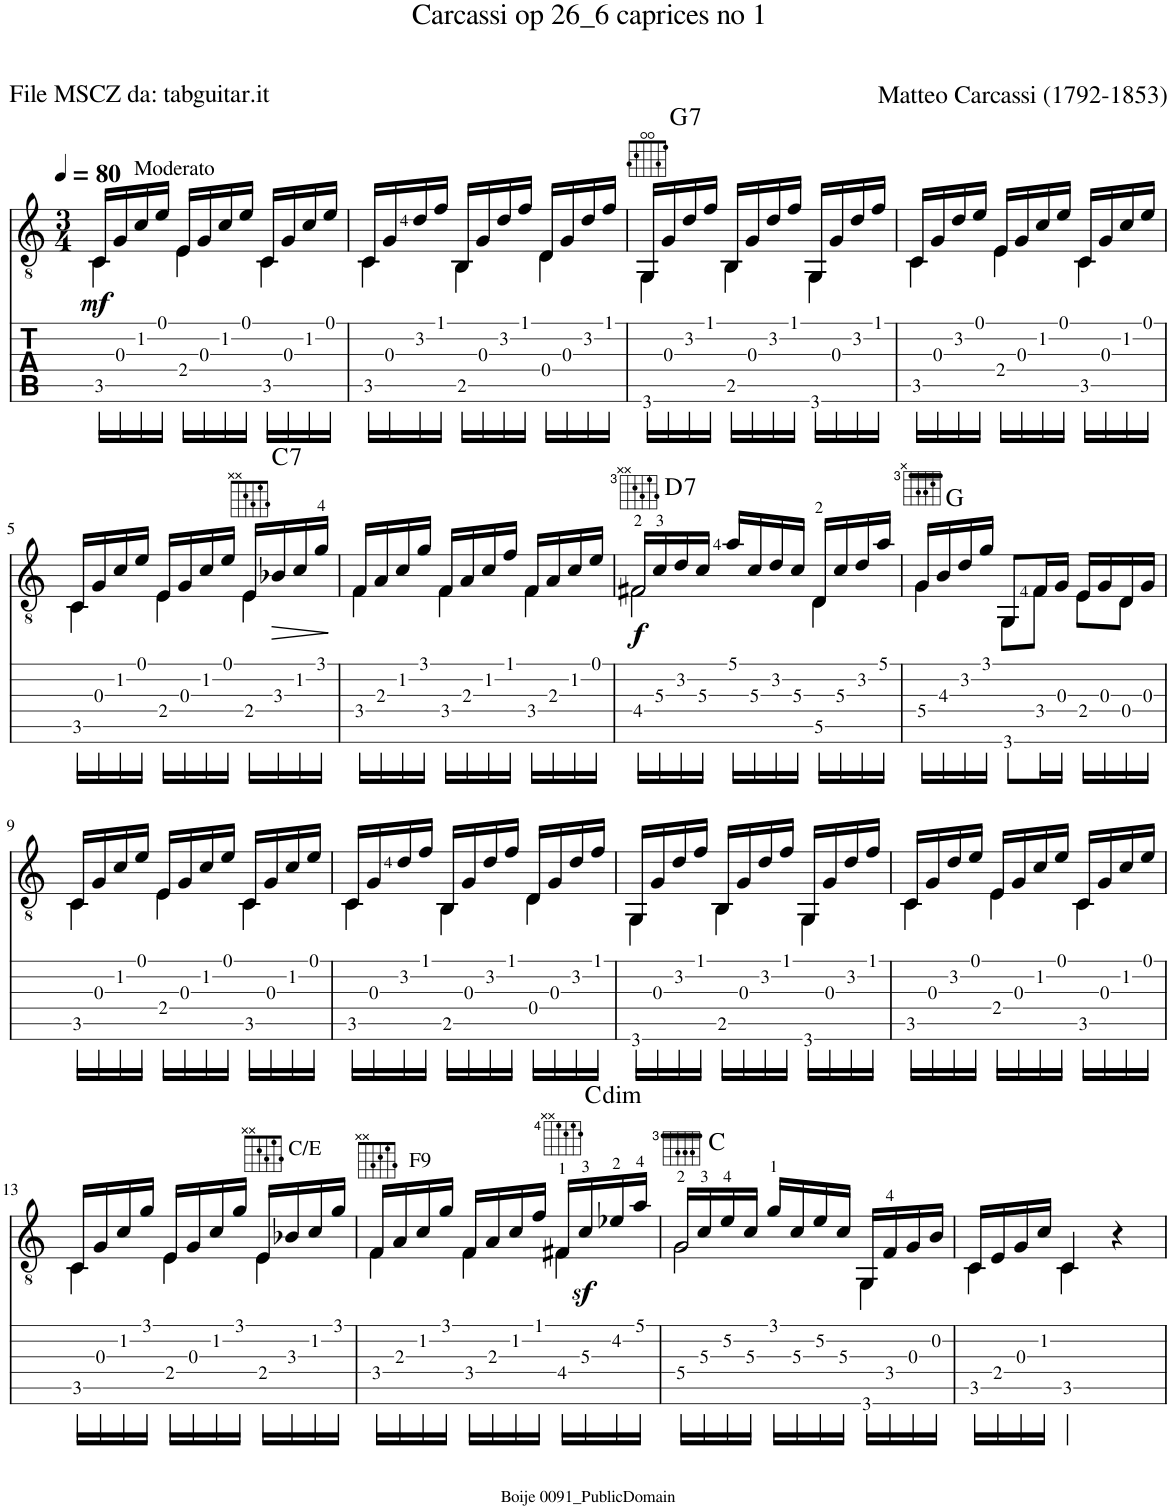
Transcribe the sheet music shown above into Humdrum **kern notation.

**kern	**kern	**dynam	**harte
*part2	*part1	*part1	*part1
*staff2	*staff1	*staff1	*
*I"Chitarra classica (Intavolatura)	*I"Guitar	*	*
*stria6	*	*	*
*	*clefGv2	*	*
*k[]	*k[]	*	*
*M3/4	*M3/4	*	*
*MM80	*MM80	*	*
=1	=1	=1	=1
*	*^	*	*
!	!	!	!LO:DY:b	!
16C\LL	16C/LL	4C\	mf	.
16G\	16G/	.	.	.
!	!LO:TX:a:t=Moderato	!	!	!
16c\	16c/	.	.	.
16e\JJ	16e/JJ	.	.	.
16E\LL	16E/LL	4E\	.	.
16G\	16G/	.	.	.
16c\	16c/	.	.	.
16e\JJ	16e/JJ	.	.	.
16C\LL	16C/LL	4C\	.	.
16G\	16G/	.	.	.
16c\	16c/	.	.	.
16e\JJ	16e/JJ	.	.	.
=2	=2	=2	=2	=2
16C\LL	16C/LL	4C\	.	.
16G\	16G/	.	.	.
16d\	16d/	.	.	.
16f\JJ	16f/JJ	.	.	.
16BB\LL	16BB/LL	4BB\	.	.
16G\	16G/	.	.	.
16d\	16d/	.	.	.
16f\JJ	16f/JJ	.	.	.
16D\LL	16D/LL	4D\	.	.
16G\	16G/	.	.	.
16d\	16d/	.	.	.
16f\JJ	16f/JJ	.	.	.
=3	=3	=3	=3	=3
!	!	!	!	!LO:H:kt=7
16GG\LL	16GG/LL	4GG\	.	G:7
16G\	16G/	.	.	.
16d\	16d/	.	.	.
16f\JJ	16f/JJ	.	.	.
16BB\LL	16BB/LL	4BB\	.	.
16G\	16G/	.	.	.
16d\	16d/	.	.	.
16f\JJ	16f/JJ	.	.	.
16GG\LL	16GG/LL	4GG\	.	.
16G\	16G/	.	.	.
16d\	16d/	.	.	.
16f\JJ	16f/JJ	.	.	.
=4	=4	=4	=4	=4
16C\LL	16C/LL	4C\	.	.
16G\	16G/	.	.	.
16d\	16d/	.	.	.
16e\JJ	16e/JJ	.	.	.
16E\LL	16E/LL	4E\	.	.
16G\	16G/	.	.	.
16c\	16c/	.	.	.
16e\JJ	16e/JJ	.	.	.
16C\LL	16C/LL	4C\	.	.
16G\	16G/	.	.	.
16c\	16c/	.	.	.
16e\JJ	16e/JJ	.	.	.
!!LO:LB:g=z	!!
=5	=5	=5	=5	=5
16C\LL	16C/LL	4C\	.	.
16G\	16G/	.	.	.
16c\	16c/	.	.	.
16e\JJ	16e/JJ	.	.	.
16E\LL	16E/LL	4E\	.	.
16G\	16G/	.	.	.
16c\	16c/	.	.	.
16e\JJ	16e/JJ	.	.	.
!	!	!	!	!LO:H:kt=7
16E\LL	16E/LL	4E\	.	C:7
!	!	!	!LO:HP:b	!
16B-\	16B-X/	.	>	.
16c\	16c/	.	.	.
16g\JJ	16g/JJ	.	.	.
*	*v	*v	*	*
.	.	]	.
=6	=6	=6	=6
*	*^	*	*
16F\LL	16F/LL	4F\	.	.
16A\	16A/	.	.	.
16c\	16c/	.	.	.
16g\JJ	16g/JJ	.	.	.
16F\LL	16F/LL	4F\	.	.
16A\	16A/	.	.	.
16c\	16c/	.	.	.
16f\JJ	16f/JJ	.	.	.
16F\LL	16F/LL	4F\	.	.
16A\	16A/	.	.	.
16c\	16c/	.	.	.
16e\JJ	16e/JJ	.	.	.
=7	=7	=7	=7	=7
!	!LO:N:head=open	!	!LO:DY:b	!LO:H:kt=7
16F#\LL	16F#X/LL	2F#\	f	D:7
16c\	16c/	.	.	.
16d\	16d/	.	.	.
16c\JJ	16c/JJ	.	.	.
16a\LL	16a/LL	.	.	.
16c\	16c/	.	.	.
16d\	16d/	.	.	.
16c\JJ	16c/JJ	.	.	.
16D\LL	16D/LL	4D\	.	.
16c\	16c/	.	.	.
16d\	16d/	.	.	.
16a\JJ	16a/JJ	.	.	.
=8	=8	=8	=8	=8
16G\LL	16G/LL	4G\	.	G:maj
16B\	16B/	.	.	.
16d\	16d/	.	.	.
16g\JJ	16g/JJ	.	.	.
8GG\L	8GG/L	8GG\L	.	.
16F\L	16F/L	8F\J	.	.
16G\JJ	16G/JJ	.	.	.
16E\LL	16E/LL	8E\L	.	.
16G\	16G/	.	.	.
16D\	16D/	8D\J	.	.
16G\JJ	16G/JJ	.	.	.
!!LO:LB:g=z	!!
=9	=9	=9	=9	=9
16C\LL	16C/LL	4C\	.	.
16G\	16G/	.	.	.
16c\	16c/	.	.	.
16e\JJ	16e/JJ	.	.	.
16E\LL	16E/LL	4E\	.	.
16G\	16G/	.	.	.
16c\	16c/	.	.	.
16e\JJ	16e/JJ	.	.	.
16C\LL	16C/LL	4C\	.	.
16G\	16G/	.	.	.
16c\	16c/	.	.	.
16e\JJ	16e/JJ	.	.	.
=10	=10	=10	=10	=10
16C\LL	16C/LL	4C\	.	.
16G\	16G/	.	.	.
16d\	16d/	.	.	.
16f\JJ	16f/JJ	.	.	.
16BB\LL	16BB/LL	4BB\	.	.
16G\	16G/	.	.	.
16d\	16d/	.	.	.
16f\JJ	16f/JJ	.	.	.
16D\LL	16D/LL	4D\	.	.
16G\	16G/	.	.	.
16d\	16d/	.	.	.
16f\JJ	16f/JJ	.	.	.
=11	=11	=11	=11	=11
16GG\LL	16GG/LL	4GG\	.	.
16G\	16G/	.	.	.
16d\	16d/	.	.	.
16f\JJ	16f/JJ	.	.	.
16BB\LL	16BB/LL	4BB\	.	.
16G\	16G/	.	.	.
16d\	16d/	.	.	.
16f\JJ	16f/JJ	.	.	.
16GG\LL	16GG/LL	4GG\	.	.
16G\	16G/	.	.	.
16d\	16d/	.	.	.
16f\JJ	16f/JJ	.	.	.
=12	=12	=12	=12	=12
16C\LL	16C/LL	4C\	.	.
16G\	16G/	.	.	.
16d\	16d/	.	.	.
16e\JJ	16e/JJ	.	.	.
16E\LL	16E/LL	4E\	.	.
16G\	16G/	.	.	.
16c\	16c/	.	.	.
16e\JJ	16e/JJ	.	.	.
16C\LL	16C/LL	4C\	.	.
16G\	16G/	.	.	.
16c\	16c/	.	.	.
16e\JJ	16e/JJ	.	.	.
!!LO:LB:g=z	!!
=13	=13	=13	=13	=13
16C\LL	16C/LL	4C\	.	.
16G\	16G/	.	.	.
16c\	16c/	.	.	.
16g\JJ	16g/JJ	.	.	.
16E\LL	16E/LL	4E\	.	.
16G\	16G/	.	.	.
16c\	16c/	.	.	.
16g\JJ	16g/JJ	.	.	.
16E\LL	16E/LL	4E\	.	.
!	!LO:TX:a:t=C/E	!	!	!
16B-\	16B-X/	.	.	.
16c\	16c/	.	.	.
16g\JJ	16g/JJ	.	.	.
=14	=14	=14	=14	=14
16F\LL	16F/LL	4F\	.	.
!	!LO:TX:a:t=F9	!	!	!
16A\	16A/	.	.	.
16c\	16c/	.	.	.
16g\JJ	16g/JJ	.	.	.
16F\LL	16F/LL	4F\	.	.
16A\	16A/	.	.	.
16c\	16c/	.	.	.
16f\JJ	16f/JJ	.	.	.
!	!	!	!	!LO:H:kt=dim
16F#\LL	16F#X/LL	4F#\	.	C:dim
!	!	!	!LO:DY:b	!
16c\	16c/	.	sf	.
16e-\	16e-X/	.	.	.
16a\JJ	16a/JJ	.	.	.
=15	=15	=15	=15	=15
!	!LO:N:head=open	!	!	!
16G\LL	16G/LL	2G\	.	C:maj
16c\	16c/	.	.	.
16e\	16e/	.	.	.
16c\JJ	16c/JJ	.	.	.
16g\LL	16g/LL	.	.	.
16c\	16c/	.	.	.
16e\	16e/	.	.	.
16c\JJ	16c/JJ	.	.	.
16GG\LL	16GG/LL	4GG\	.	.
16F\	16F/	.	.	.
16G\	16G/	.	.	.
16B\JJ	16B/JJ	.	.	.
=16	=16	=16	=16	=16
16C\LL	16C/LL	4C\	.	.
16E\	16E/	.	.	.
16G\	16G/	.	.	.
16c\JJ	16c/JJ	.	.	.
4C\	4C/	4C\	.	.
4r	4r	4ryy	.	.
*	*v	*v	*	*
=	=	=	=
*-	*-	*-	*-
